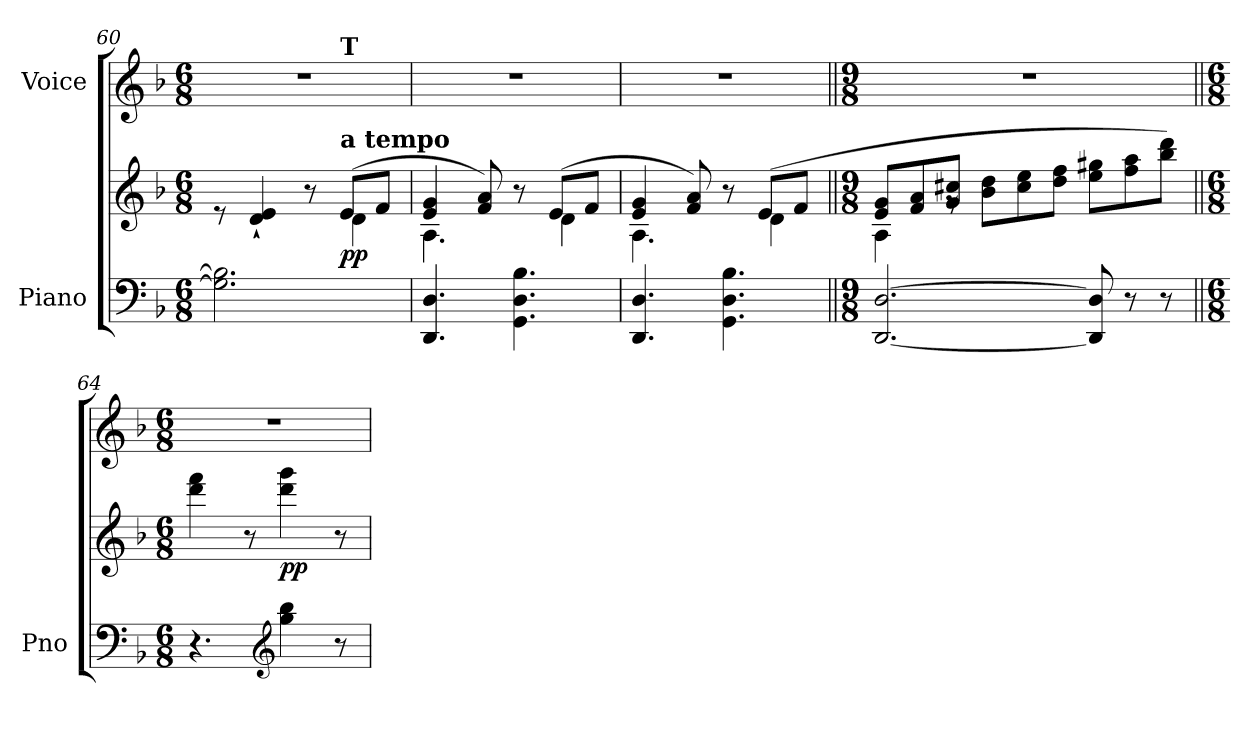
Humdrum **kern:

**kern	**kern	**dynam	**kern
*part2	*part2	*part2	*part1
*staff3	*staff2	*staff2/3	*staff1
*I"Piano	*	*	*I"Voice
*I'Pno	*	*	*
*clefF4	*clefG2	*	*clefG2
*k[b-]	*k[b-]	*	*k[b-]
*M6/8	*M6/8	*	*M6/8
=60	=60	=60	=60
*	*^	*	*^
2.G\] 2.B-\]	8re	4.rgyy	.	2.r	2ryy
.	4d/` 4e/`	.	.	.	.
.	8r	8rgyy	.	.	.
!	!	!	!	!	!LO:TX:a:B:t=T
!	!LO:TX:a:B:t=a tempo	!	!	!	!
!	!	!	!LO:DY:b	!	!
.	(>8e/L	4d\	pp	.	4ryy
.	8f/J	.	.	.	.
*	*	*	*	*v	*v
=61	=61	=61	=61	=61
4.DD/ 4.D/	4e/ 4g/	4.A\	.	2.r
.	8f/ 8a/)	.	.	.
4.GG\ 4.D\ 4.B-\	8r	8rgyy	.	.
.	(>8e/L	4d\	.	.
.	8f/J	.	.	.
!!LO:LB:g=z
=62	=62	=62	=62	=62
4.DD/ 4.D/	4e/ 4g/	4.A\	.	2.r
.	8f/ 8a/)	.	.	.
4.GG\ 4.D\ 4.B-\	8r	8rgyy	.	.
.	(>8e/L	4d\	.	.
.	8f/J	.	.	.
=63||	=63||	=63||	=63||	=63||
*M9/8	*M9/8	*	*	*M9/8
[2.DD/ [2.D/	8e/ 8g/L	4A\	.	8%9r
!	!	!	!LO:DY:b	!
!	!	!	!LO:DY:n=1:b	!
.	8f/ 8a/	.	other-dynamics p	.
.	8g/ 8cc#X/J	8rg	.	.
.	8b-\ 8dd\L	2.ryy	.	.
.	8cc#\ 8ee\	.	.	.
.	8dd\ 8ff\J	.	.	.
8DD/] 8D/]	8ee\ 8gg#X\L	.	.	.
8r	8ff\ 8aa\	.	.	.
8r	8bb-\ 8ddd\J)	.	.	.
*	*v	*v	*	*
=64||	=64||	=64||	=64||
*M6/8	*M6/8	*	*M6/8
4.r	4ddd\ 4fff\	.	2.r
.	8r	.	.
*clefG2	*	*	*
!	!	!LO:DY:b	!
4gg\ 4bb-\	4ddd\ 4ggg\	pp	.
8r	8r	.	.
=	=	=	=
*-	*-	*-	*-
